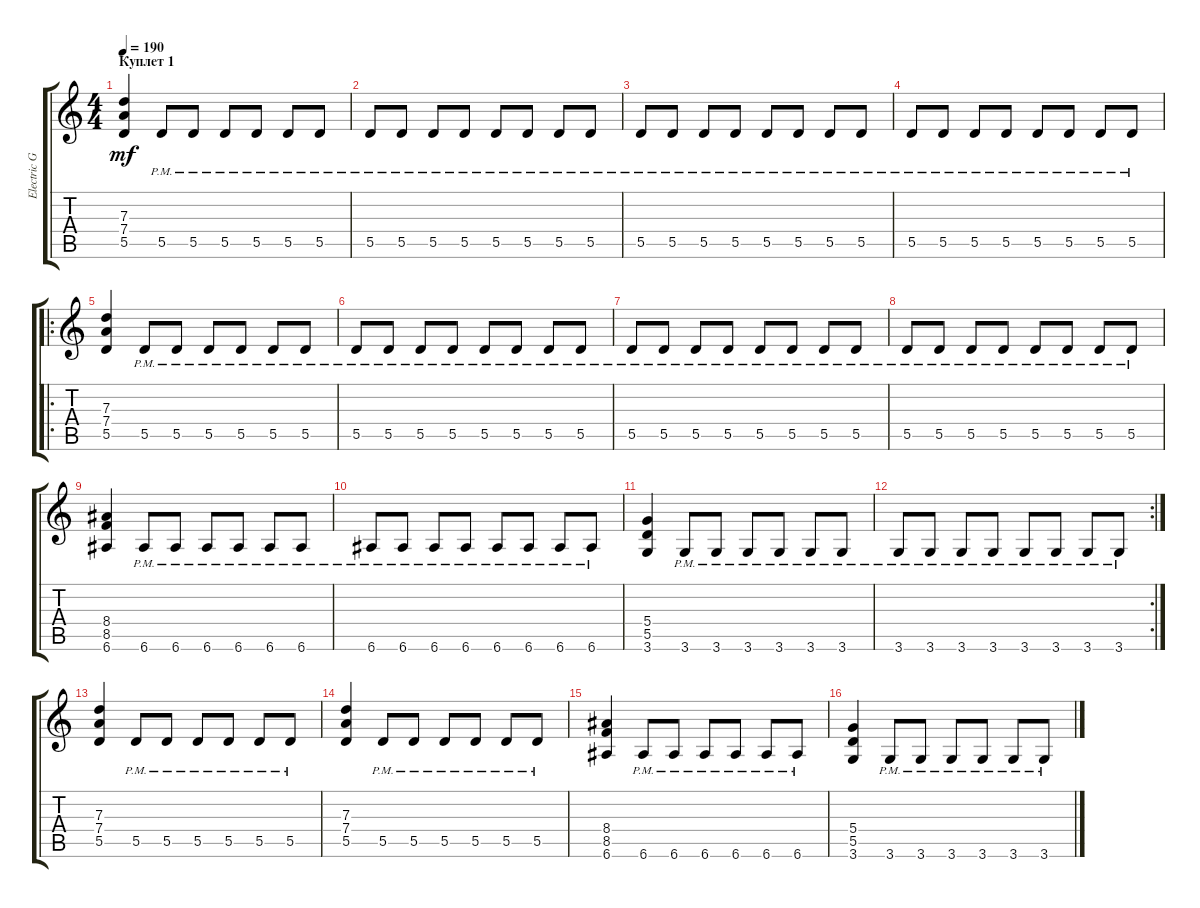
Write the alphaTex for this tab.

\track ("Electric Guitar" "Electric G") {instrument distortionguitar}
\staff {score tabs}
\tuning (E4 B3 G3 D3 A2 E2) {hide}
\ts (4 4)
\section ("" "Куплет 1")
\tempo 190
\clef g2
\ks c
(7.3 7.4 5.5).4{dy mf} 5.5{pm}.8 5.5{pm}.8 5.5{pm}.8 5.5{pm}.8 5.5{pm}.8 5.5{pm}.8 |
5.5{pm}.8 5.5{pm}.8 5.5{pm}.8 5.5{pm}.8 5.5{pm}.8 5.5{pm}.8 5.5{pm}.8 5.5{pm}.8 |
5.5{pm}.8 5.5{pm}.8 5.5{pm}.8 5.5{pm}.8 5.5{pm}.8 5.5{pm}.8 5.5{pm}.8 5.5{pm}.8 |
5.5{pm}.8 5.5{pm}.8 5.5{pm}.8 5.5{pm}.8 5.5{pm}.8 5.5{pm}.8 5.5{pm}.8 5.5{pm}.8 |
\ro
(7.3 7.4 5.5).4 5.5{pm}.8 5.5{pm}.8 5.5{pm}.8 5.5{pm}.8 5.5{pm}.8 5.5{pm}.8 |
5.5{pm}.8 5.5{pm}.8 5.5{pm}.8 5.5{pm}.8 5.5{pm}.8 5.5{pm}.8 5.5{pm}.8 5.5{pm}.8 |
5.5{pm}.8 5.5{pm}.8 5.5{pm}.8 5.5{pm}.8 5.5{pm}.8 5.5{pm}.8 5.5{pm}.8 5.5{pm}.8 |
5.5{pm}.8 5.5{pm}.8 5.5{pm}.8 5.5{pm}.8 5.5{pm}.8 5.5{pm}.8 5.5{pm}.8 5.5{pm}.8 |
(8.4 8.5 6.6).4 6.6{pm}.8 6.6{pm}.8 6.6{pm}.8 6.6{pm}.8 6.6{pm}.8 6.6{pm}.8 |
6.6{pm}.8 6.6{pm}.8 6.6{pm}.8 6.6{pm}.8 6.6{pm}.8 6.6{pm}.8 6.6{pm}.8 6.6{pm}.8 |
(5.4 5.5 3.6).4 3.6{pm}.8 3.6{pm}.8 3.6{pm}.8 3.6{pm}.8 3.6{pm}.8 3.6{pm}.8 |
\rc 2
3.6{pm}.8 3.6{pm}.8 3.6{pm}.8 3.6{pm}.8 3.6{pm}.8 3.6{pm}.8 3.6{pm}.8 3.6{pm}.8 |
(7.3 7.4 5.5).4 5.5{pm}.8 5.5{pm}.8 5.5{pm}.8 5.5{pm}.8 5.5{pm}.8 5.5{pm}.8 |
(7.3 7.4 5.5).4 5.5{pm}.8 5.5{pm}.8 5.5{pm}.8 5.5{pm}.8 5.5{pm}.8 5.5{pm}.8 |
(8.4 8.5 6.6).4 6.6{pm}.8 6.6{pm}.8 6.6{pm}.8 6.6{pm}.8 6.6{pm}.8 6.6{pm}.8 |
(5.4 5.5 3.6).4 3.6{pm}.8 3.6{pm}.8 3.6{pm}.8 3.6{pm}.8 3.6{pm}.8 3.6{pm}.8
